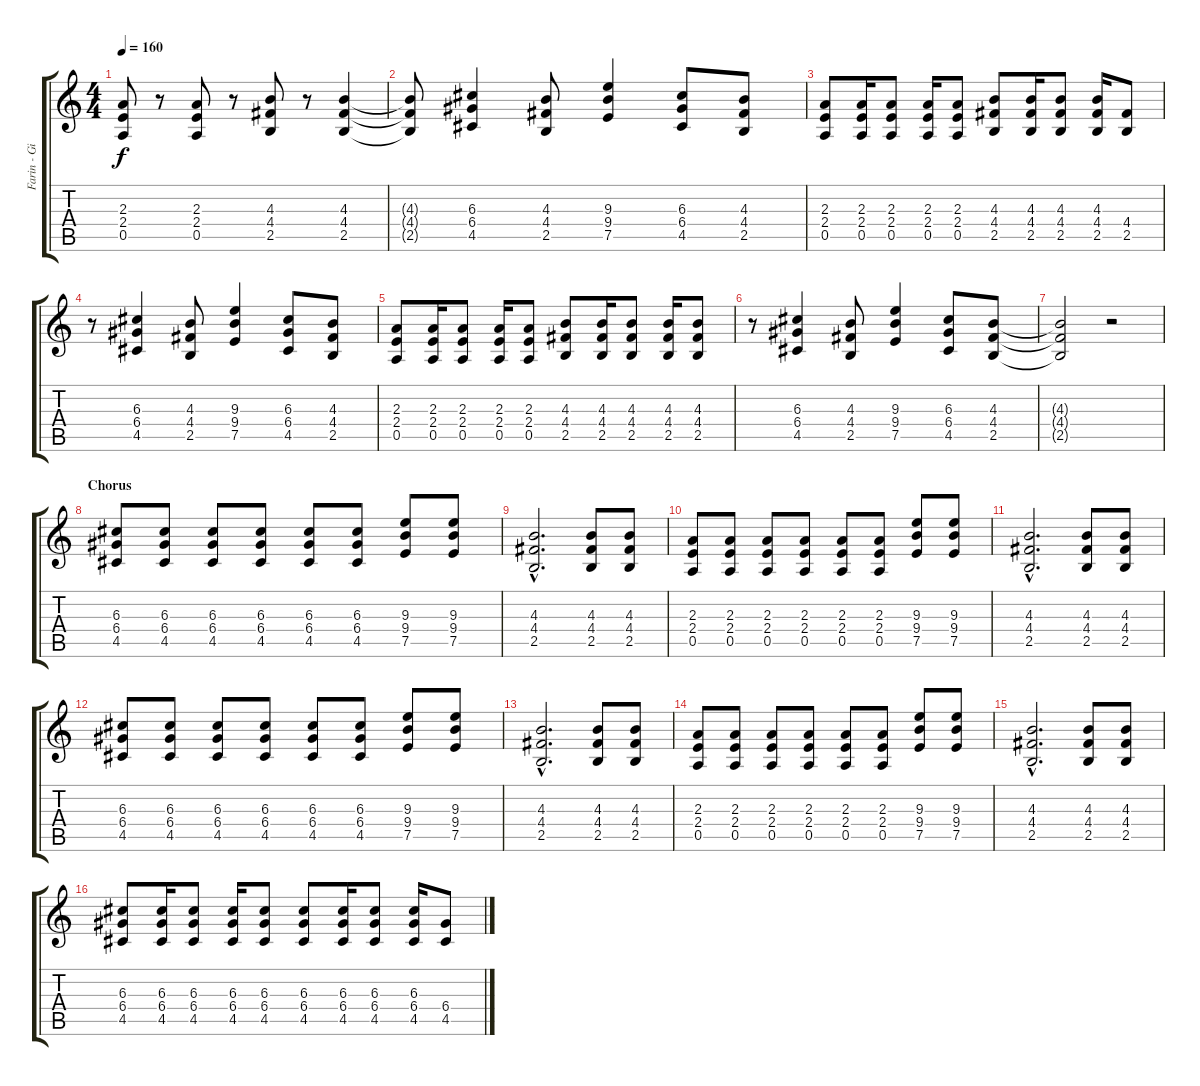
\track ("Farin - Gitarre 1" "Farin - Gi") {instrument distortionguitar}
\staff {score tabs}
\tuning (E4 B3 G3 D3 A2 E2) {hide}
\ts (4 4)
\tempo 160
\clef g2
\ks c
(2.3 2.4 0.5).8{dy f} r.8 (2.3 2.4 0.5).8 r.8 (4.3 4.4 2.5).8 r.8 (4.3 4.4 2.5).4 |
(4.3{t} 4.4{t} 2.5{t}).8 (6.3 6.4 4.5).4 (4.3 4.4 2.5).8 (9.3 9.4 7.5).4 (6.3 6.4 4.5).8 (4.3 4.4 2.5).8 |
(2.3 2.4 0.5).8 (2.3 2.4 0.5).16 (2.3 2.4 0.5).8 (2.3 2.4 0.5).16 (2.3 2.4 0.5).8 (4.3 4.4 2.5).8 (4.3 4.4 2.5).16 (4.3 4.4 2.5).8 (4.3 4.4 2.5).16 (4.4 2.5).8 |
r.8 (6.3 6.4 4.5).4 (4.3 4.4 2.5).8 (9.3 9.4 7.5).4 (6.3 6.4 4.5).8 (4.3 4.4 2.5).8 |
(2.3 2.4 0.5).8 (2.3 2.4 0.5).16 (2.3 2.4 0.5).8 (2.3 2.4 0.5).16 (2.3 2.4 0.5).8 (4.3 4.4 2.5).8 (4.3 4.4 2.5).16 (4.3 4.4 2.5).8 (4.3 4.4 2.5).16 (4.3 4.4 2.5).8 |
r.8 (6.3 6.4 4.5).4 (4.3 4.4 2.5).8 (9.3 9.4 7.5).4 (6.3 6.4 4.5).8 (4.3 4.4 2.5).8 |
(4.3{t} 4.4{t} 2.5{t}).2 r.2 |
\section ("" "Chorus")
(6.3 6.4 4.5).8 (6.3 6.4 4.5).8 (6.3 6.4 4.5).8 (6.3 6.4 4.5).8 (6.3 6.4 4.5).8 (6.3 6.4 4.5).8 (9.3 9.4 7.5).8 (9.3 9.4 7.5).8 |
(4.3{hac} 4.4{hac} 2.5{hac}).2{d} (4.3 4.4 2.5).8 (4.3 4.4 2.5).8 |
(2.3 2.4 0.5).8 (2.3 2.4 0.5).8 (2.3 2.4 0.5).8 (2.3 2.4 0.5).8 (2.3 2.4 0.5).8 (2.3 2.4 0.5).8 (9.3 9.4 7.5).8 (9.3 9.4 7.5).8 |
(4.3{hac} 4.4{hac} 2.5{hac}).2{d} (4.3 4.4 2.5).8 (4.3 4.4 2.5).8 |
(6.3 6.4 4.5).8 (6.3 6.4 4.5).8 (6.3 6.4 4.5).8 (6.3 6.4 4.5).8 (6.3 6.4 4.5).8 (6.3 6.4 4.5).8 (9.3 9.4 7.5).8 (9.3 9.4 7.5).8 |
(4.3{hac} 4.4{hac} 2.5{hac}).2{d} (4.3 4.4 2.5).8 (4.3 4.4 2.5).8 |
(2.3 2.4 0.5).8 (2.3 2.4 0.5).8 (2.3 2.4 0.5).8 (2.3 2.4 0.5).8 (2.3 2.4 0.5).8 (2.3 2.4 0.5).8 (9.3 9.4 7.5).8 (9.3 9.4 7.5).8 |
(4.3{hac} 4.4{hac} 2.5{hac}).2{d} (4.3 4.4 2.5).8 (4.3 4.4 2.5).8 |
(6.3 6.4 4.5).8{volume 12} (6.3 6.4 4.5).16 (6.3 6.4 4.5).8 (6.3 6.4 4.5).16 (6.3 6.4 4.5).8 (6.3 6.4 4.5).8 (6.3 6.4 4.5).16 (6.3 6.4 4.5).8 (6.3 6.4 4.5).16 (6.4 4.5).8
